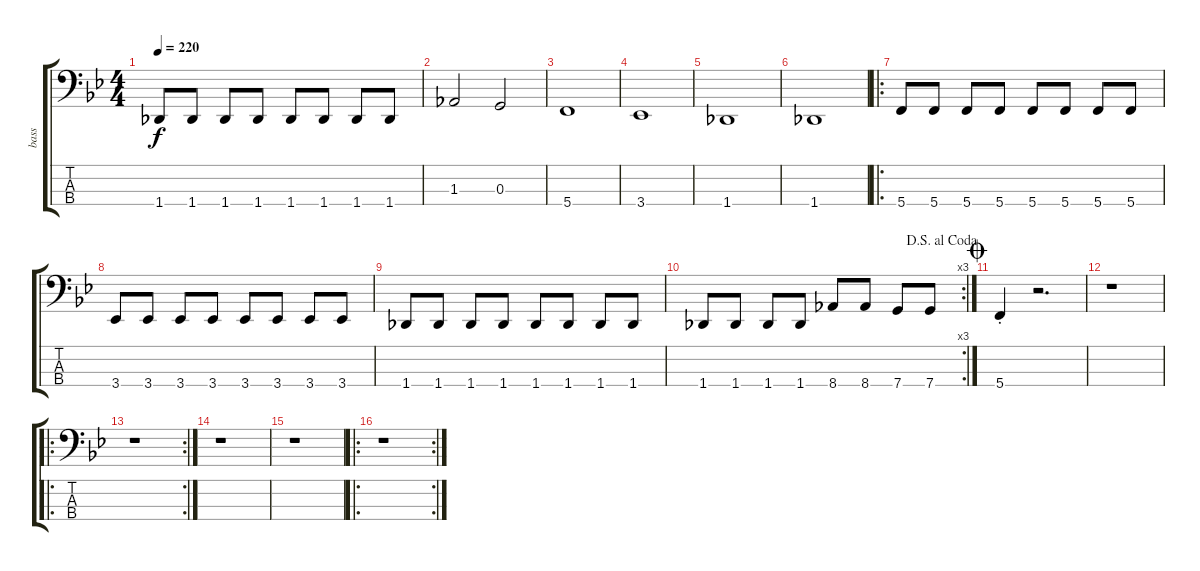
\track ("bass" "bass") {instrument electricbasspick}
\staff {score tabs}
\tuning (F2 C2 G1 C1) {hide}
\ts (4 4)
\tempo 220
\clef f4
\ks bb
1.4.8{dy f} 1.4.8 1.4.8 1.4.8 1.4.8 1.4.8 1.4.8 1.4.8 |
1.3.2 0.3.2 |
5.4.1 |
3.4.1 |
1.4.1 |
1.4.1 |
\ro
5.4.8 5.4.8 5.4.8 5.4.8 5.4.8 5.4.8 5.4.8 5.4.8 |
3.4.8 3.4.8 3.4.8 3.4.8 3.4.8 3.4.8 3.4.8 3.4.8 |
1.4.8 1.4.8 1.4.8 1.4.8 1.4.8 1.4.8 1.4.8 1.4.8 |
\rc 3
\jump dalsegnoalcoda
1.4.8 1.4.8 1.4.8 1.4.8 8.4.8 8.4.8 7.4.8 7.4.8 |
\jump coda
5.4{st}.4 r.2{d} |
r.1 |
\ro
\rc 2
r.1 |
r.1 |
r.1 |
\ro
\rc 2
r.1
